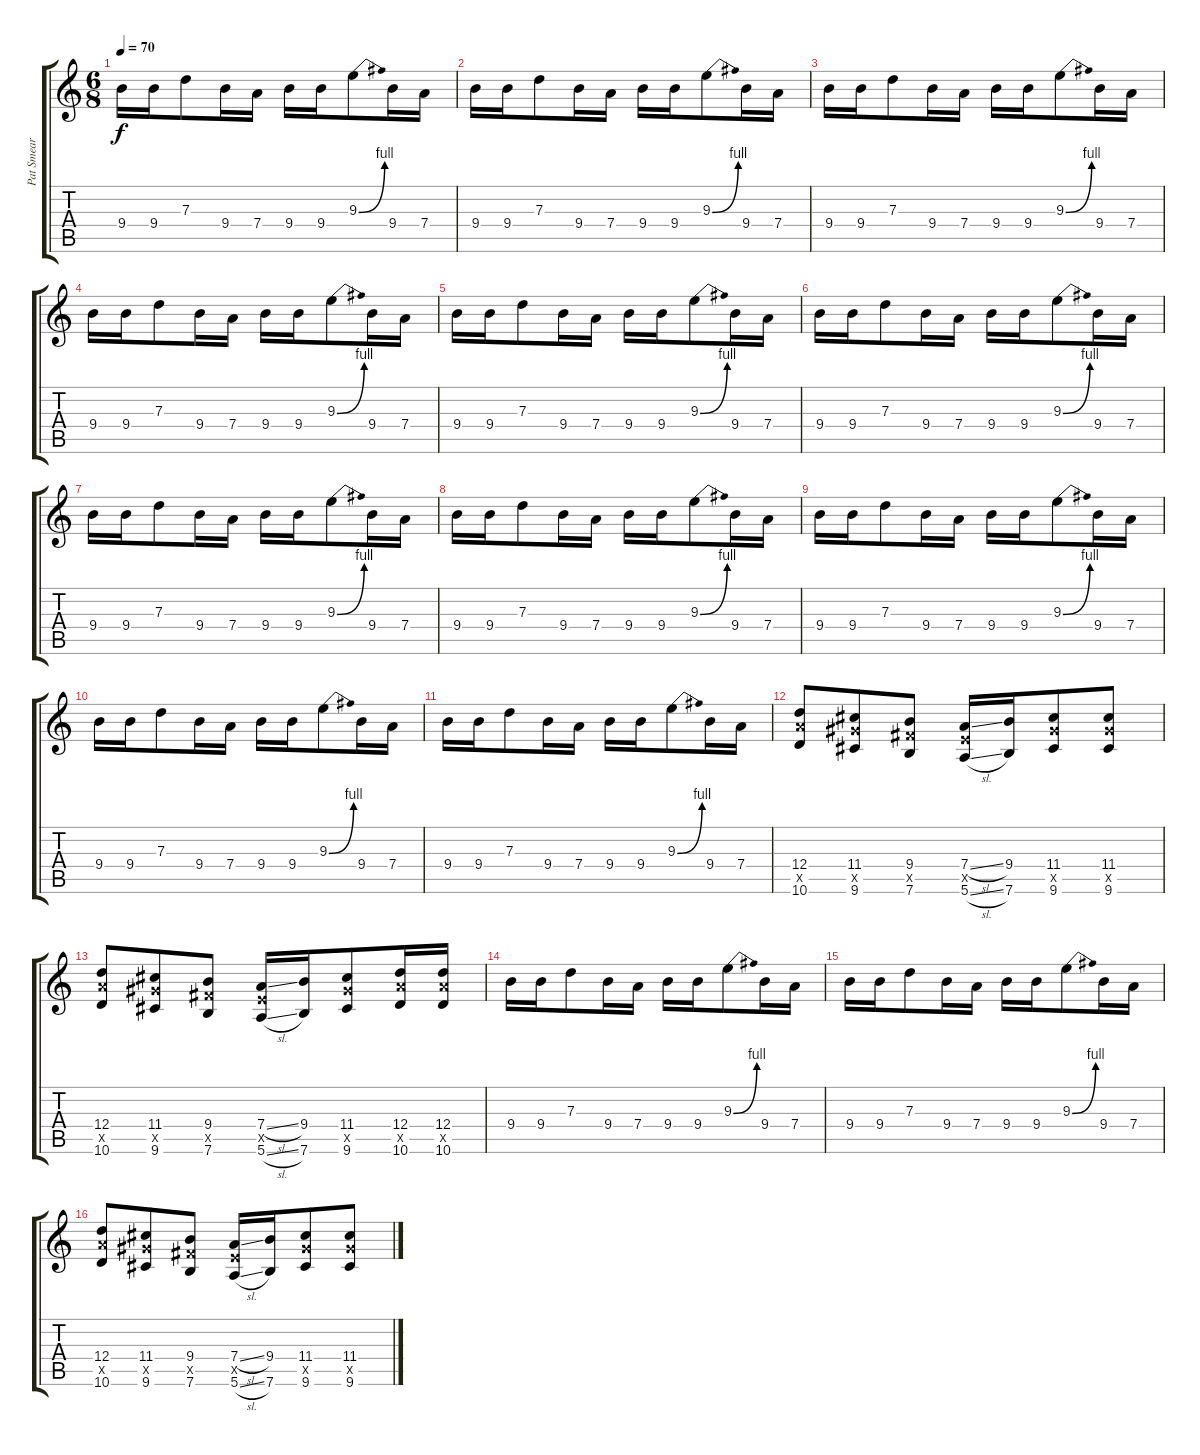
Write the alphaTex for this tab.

\track ("Pat Smear - 3rd guitar (live only)" "Pat Smear ") {instrument acousticguitarsteel}
\staff {score tabs}
\tuning (Gb4 B3 G3 D3 A2 E2) {hide}
\ts (6 8)
\tempo 70
\clef g2
\ks c
9.4.16{dy f} 9.4.16 7.3.8 9.4.16 7.4.16 9.4.16 9.4.16 9.3{be (bend 0 0 60 4)}.8 9.4.16 7.4.16 |
9.4.16 9.4.16 7.3.8 9.4.16 7.4.16 9.4.16 9.4.16 9.3{be (bend 0 0 60 4)}.8 9.4.16 7.4.16 |
9.4.16 9.4.16 7.3.8 9.4.16 7.4.16 9.4.16 9.4.16 9.3{be (bend 0 0 60 4)}.8 9.4.16 7.4.16 |
9.4.16 9.4.16 7.3.8 9.4.16 7.4.16 9.4.16 9.4.16 9.3{be (bend 0 0 60 4)}.8 9.4.16 7.4.16 |
9.4.16 9.4.16 7.3.8 9.4.16 7.4.16 9.4.16 9.4.16 9.3{be (bend 0 0 60 4)}.8 9.4.16 7.4.16 |
9.4.16 9.4.16 7.3.8 9.4.16 7.4.16 9.4.16 9.4.16 9.3{be (bend 0 0 60 4)}.8 9.4.16 7.4.16 |
9.4.16 9.4.16 7.3.8 9.4.16 7.4.16 9.4.16 9.4.16 9.3{be (bend 0 0 60 4)}.8 9.4.16 7.4.16 |
9.4.16 9.4.16 7.3.8 9.4.16 7.4.16 9.4.16 9.4.16 9.3{be (bend 0 0 60 4)}.8 9.4.16 7.4.16 |
9.4.16 9.4.16 7.3.8 9.4.16 7.4.16 9.4.16 9.4.16 9.3{be (bend 0 0 60 4)}.8 9.4.16 7.4.16 |
9.4.16 9.4.16 7.3.8 9.4.16 7.4.16 9.4.16 9.4.16 9.3{be (bend 0 0 60 4)}.8 9.4.16 7.4.16 |
9.4.16 9.4.16 7.3.8 9.4.16 7.4.16 9.4.16 9.4.16 9.3{be (bend 0 0 60 4)}.8 9.4.16 7.4.16 |
(12.4 12.5{x} 10.6).8 (11.4 11.5{x} 9.6).8 (9.4 9.5{x} 7.6).8 (7.4{sl} 7.5{x} 5.6{sl}).16 (9.4 7.6).16 (11.4 11.5{x} 9.6).8 (11.4 11.5{x} 9.6).8 |
(12.4 12.5{x} 10.6).8 (11.4 11.5{x} 9.6).8 (9.4 9.5{x} 7.6).8 (7.4{sl} 7.5{x} 5.6{sl}).16 (9.4 7.6).16 (11.4 11.5{x} 9.6).8 (12.4 12.5{x} 10.6).16 (12.4 12.5{x} 10.6).16 |
9.4.16 9.4.16 7.3.8 9.4.16 7.4.16 9.4.16 9.4.16 9.3{be (bend 0 0 60 4)}.8 9.4.16 7.4.16 |
9.4.16 9.4.16 7.3.8 9.4.16 7.4.16 9.4.16 9.4.16 9.3{be (bend 0 0 60 4)}.8 9.4.16 7.4.16 |
(12.4 12.5{x} 10.6).8 (11.4 11.5{x} 9.6).8 (9.4 9.5{x} 7.6).8 (7.4{sl} 7.5{x} 5.6{sl}).16 (9.4 7.6).16 (11.4 11.5{x} 9.6).8 (11.4 11.5{x} 9.6).8
